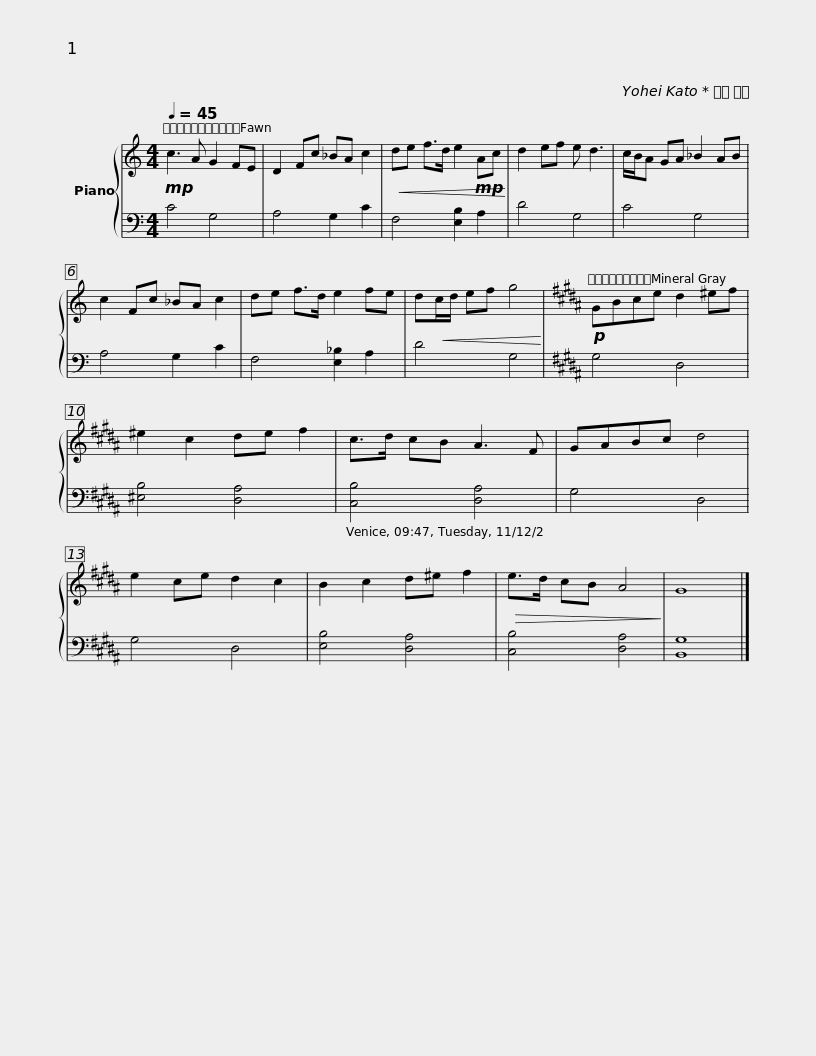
X:1
%%score { 1 | 2 }
L:1/8
Q:1/4=45
M:4/4
I:linebreak $
K:C
V:1 treble
V:2 bass
V:1
!mp! c3 A G2 FE | D2 Fc _BA c2 |!<(! de f>d e2!mp! Ac!<)! | d2 ef e d3 | c/B/A GA _B2 AB |$ %5
 c2 Fc _BA c2 | de f>d e2 fe | d!<(!c/d/ ef g4!<)! |[K:B]!p! GBce d2 ^ef | ^e2 c2 de f2 |$ %10
 c>d cB A3 F | GABc d4 | e2 ce d2 c2 | B2 c2 d^e f2 |!>(! e>d cB A4!>)! | %15
 G8 |] %16
V:2
 C4 G,4 | A,4 G,2 C2 | F,4 [E,B,]2 A,2 | D4 G,4 | C4 G,4 |$ %5
 A,4 G,2 C2 | F,4 [E,_B,]2 A,2 | D4 G,4 |[K:B] G,4 D,4 | [^E,B,]4 [D,A,]4 |$ %10
 [C,B,]4 [D,A,]4 | G,4 D,4 | G,4 D,4 | [E,B,]4 [D,A,]4 | [C,B,]4 [D,A,]4 | %15
 [B,,G,]8 |] %16
